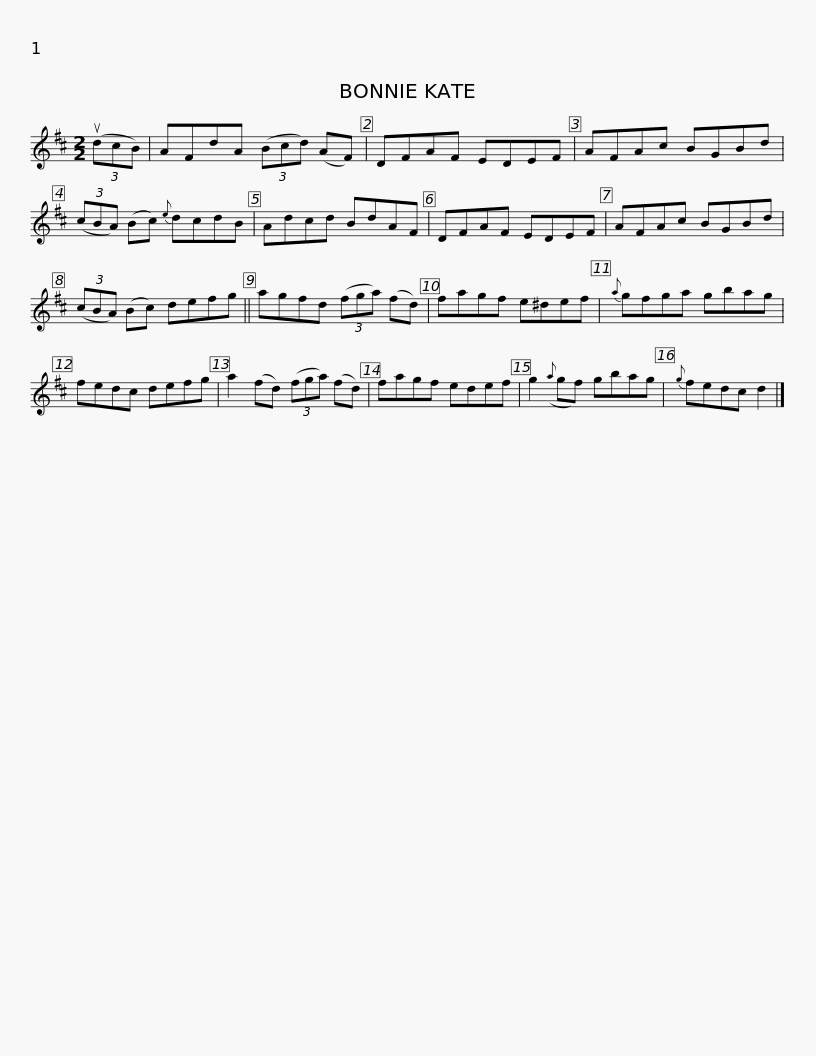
X:1
L:1/8
M:2/2
I:linebreak $
K:D
V:1 treble
V:1
 (3(udcB) | AFdA (3(Bcd) (AF) | DFAF EDEF | AFAc BGBd | (3(cBA) (Bc){e} dcdB |$ %5
 Adcd BdAF | DFAF EDEF | AFAc BGBd | (3(cBA) (Bc) defg || agfd (3(fga) (fd) |$ %10
 fagf e^def |{a} gfga gbag | fedc defg | a2 (fd) (3(fga) (fd) | fagf edef |$ %15
 g2({a} gf) gbag |{g} fedc d2 |] %17
